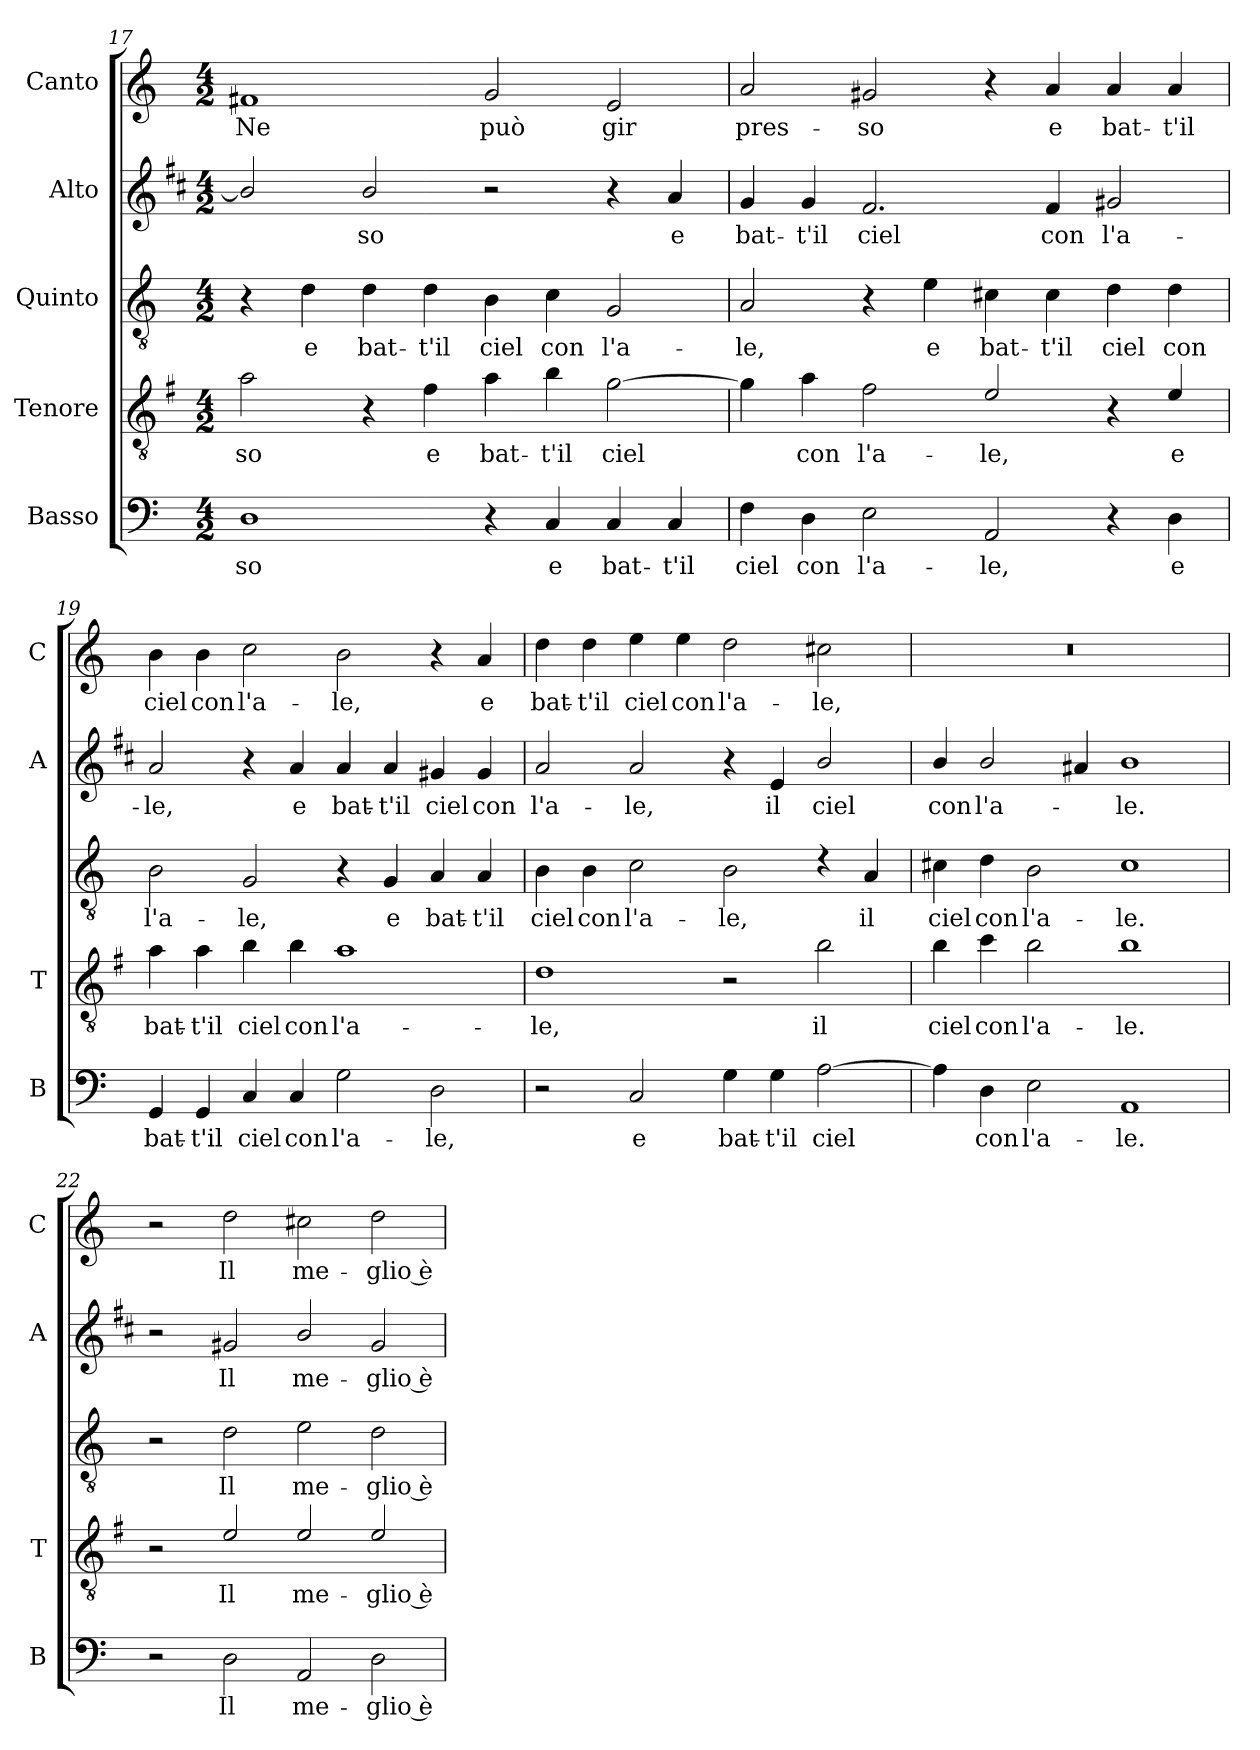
**kern	**text	**kern	**text	**kern	**text	**kern	**text	**kern	**text
*part5	*part5	*part4	*part4	*part3	*part3	*part2	*part2	*part1	*part1
*staff5	*staff5	*staff4	*staff4	*staff3	*staff3	*staff2	*staff2	*staff1	*staff1
*I"Basso	*	*I"Tenore	*	*I"Quinto	*	*I"Alto	*	*I"Canto	*
*I'B	*	*I'T	*	*	*	*I'A	*	*I'C	*
*clefF4	*	*clefGv2	*	*clefGv2	*	*clefG2	*	*clefG2	*
*	*	*ITrd4c7	*	*	*	*ITrd1c2	*	*	*
*k[]	*	*k[]	*	*k[]	*	*k[]	*	*k[]	*
*C:	*	*C:	*	*C:	*	*C:	*	*C:	*
*M4/2	*	*M4/2	*	*M4/2	*	*M4/2	*	*M4/2	*
=17	=17	=17	=17	=17	=17	=17	=17	=17	=17
!	!LO:LY:b	!	!LO:LY:b	!	!	!	!	!	!LO:LY:b
1D	-so	2d\	-so	4r	.	2a/]	.	1f#X	Ne
!	!	!	!	!	!LO:LY:b	!	!	!	!
.	.	.	.	4d\	e	.	.	.	.
!	!	!	!	!	!LO:LY:b	!	!LO:LY:b	!	!
.	.	4r	.	4d\	bat-	2a/	-so	.	.
!	!	!	!LO:LY:b	!	!LO:LY:b	!	!	!	!
.	.	4B\	e	4d\	-t'il	.	.	.	.
!	!	!	!LO:LY:b	!	!LO:LY:b	!	!	!	!LO:LY:b
4r	.	4d\	bat-	4B\	ciel	2r	.	2g/	può
!	!LO:LY:b	!	!LO:LY:b	!	!LO:LY:b	!	!	!	!
4C/	e	4e\	-t'il	4c\	con	.	.	.	.
!	!LO:LY:b	!	!LO:LY:b	!	!LO:LY:b	!	!	!	!LO:LY:b
4C/	bat-	[2c\	ciel	2G/	l'a-	4r	.	2e/	gir
!	!LO:LY:b	!	!	!	!	!	!LO:LY:b	!	!
4C/	-t'il	.	.	.	.	4g/	e	.	.
=18	=18	=18	=18	=18	=18	=18	=18	=18	=18
!	!LO:LY:b	!	!	!	!LO:LY:b	!	!LO:LY:b	!	!LO:LY:b
4F\	ciel	4c\]	.	2A/	-le,	4f/	bat-	2a/	pres-
!	!LO:LY:b	!	!LO:LY:b	!	!	!	!LO:LY:b	!	!
4D\	con	4d\	con	.	.	4f/	-t'il	.	.
!	!LO:LY:b	!	!LO:LY:b	!	!	!	!LO:LY:b	!	!LO:LY:b
2E\	l'a-	2B\	l'a-	4r	.	2.e/	ciel	2g#X/	-so
!	!	!	!	!	!LO:LY:b	!	!	!	!
.	.	.	.	4e\	e	.	.	.	.
!	!LO:LY:b	!	!LO:LY:b	!	!LO:LY:b	!	!	!	!
2AA/	-le,	2A/	-le,	4c#X\	bat-	.	.	4r	.
!	!	!	!	!	!LO:LY:b	!	!LO:LY:b	!	!LO:LY:b
.	.	.	.	4c#\	-t'il	4e/	con	4a/	e
!	!	!	!	!	!LO:LY:b	!	!LO:LY:b	!	!LO:LY:b
4r	.	4r	.	4d\	ciel	2f#X/	l'a-	4a/	bat-
!	!LO:LY:b	!	!LO:LY:b	!	!LO:LY:b	!	!	!	!LO:LY:b
4D\	e	4A/	e	4d\	con	.	.	4a/	-t'il
=19	=19	=19	=19	=19	=19	=19	=19	=19	=19
!	!LO:LY:b	!	!LO:LY:b	!	!LO:LY:b	!	!LO:LY:b	!	!LO:LY:b
4GG/	bat-	4d\	bat-	2B\	l'a-	2g/	-le,	4b\	ciel
!	!LO:LY:b	!	!LO:LY:b	!	!	!	!	!	!LO:LY:b
4GG/	-t'il	4d\	-t'il	.	.	.	.	4b\	con
!	!LO:LY:b	!	!LO:LY:b	!	!LO:LY:b	!	!	!	!LO:LY:b
4C/	ciel	4e\	ciel	2G/	-le,	4r	.	2cc\	l'a-
!	!LO:LY:b	!	!LO:LY:b	!	!	!	!LO:LY:b	!	!
4C/	con	4e\	con	.	.	4g/	e	.	.
!	!LO:LY:b	!	!LO:LY:b	!	!	!	!LO:LY:b	!	!LO:LY:b
2G\	l'a-	1d	l'a-	4r	.	4g/	bat-	2b\	-le,
!	!	!	!	!	!LO:LY:b	!	!LO:LY:b	!	!
.	.	.	.	4G/	e	4g/	-t'il	.	.
!	!LO:LY:b	!	!	!	!LO:LY:b	!	!LO:LY:b	!	!
2D\	-le,	.	.	4A/	bat-	4f#X/	ciel	4r	.
!	!	!	!	!	!LO:LY:b	!	!LO:LY:b	!	!LO:LY:b
.	.	.	.	4A/	-t'il	4f#/	con	4a/	e
!!LO:PB:g=z
=20	=20	=20	=20	=20	=20	=20	=20	=20	=20
!	!	!	!LO:LY:b	!	!LO:LY:b	!	!LO:LY:b	!	!LO:LY:b
2r	.	1G	-le,	4B\	ciel	2g/	l'a-	4dd\	bat-
!	!	!	!	!	!LO:LY:b	!	!	!	!LO:LY:b
.	.	.	.	4B\	con	.	.	4dd\	-t'il
!	!LO:LY:b	!	!	!	!LO:LY:b	!	!LO:LY:b	!	!LO:LY:b
2C/	e	.	.	2c\	l'a-	2g/	-le,	4ee\	ciel
!	!	!	!	!	!	!	!	!	!LO:LY:b
.	.	.	.	.	.	.	.	4ee\	con
!	!LO:LY:b	!	!	!	!LO:LY:b	!	!	!	!LO:LY:b
4G\	bat-	2r	.	2B\	-le,	4r	.	2dd\	l'a-
!	!LO:LY:b	!	!	!	!	!	!LO:LY:b	!	!
4G\	-t'il	.	.	.	.	4d/	il	.	.
!	!LO:LY:b	!	!LO:LY:b	!	!	!	!LO:LY:b	!	!LO:LY:b
[2A\	ciel	2e\	il	4rc	.	2a/	ciel	2cc#X\	-le,
!	!	!	!	!	!LO:LY:b	!	!	!	!
.	.	.	.	4A/	il	.	.	.	.
=21	=21	=21	=21	=21	=21	=21	=21	=21	=21
!	!	!	!LO:LY:b	!	!LO:LY:b	!	!LO:LY:b	!	!
4A\]	.	4e\	ciel	4c#X\	ciel	4a/	con	0r	.
!	!LO:LY:b	!	!LO:LY:b	!	!LO:LY:b	!	!LO:LY:b	!	!
4D\	con	4f\	con	4d\	con	2a/	l'a-	.	.
!	!LO:LY:b	!	!LO:LY:b	!	!LO:LY:b	!	!	!	!
2E\	l'a-	2e\	l'a-	2B\	l'a-	.	.	.	.
.	.	.	.	.	.	4g#X/	.	.	.
!	!LO:LY:b	!	!LO:LY:b	!	!LO:LY:b	!	!LO:LY:b	!	!
1AA	-le.	1e	-le.	1c#	-le.	1a	-le.	.	.
=22	=22	=22	=22	=22	=22	=22	=22	=22	=22
2r	.	2r	.	2r	.	2r	.	2r	.
!	!LO:LY:b	!	!LO:LY:b	!	!LO:LY:b	!	!LO:LY:b	!	!LO:LY:b
2D\	Il	2A/	Il	2d\	Il	2f#X/	Il	2dd\	Il
!	!LO:LY:b	!	!LO:LY:b	!	!LO:LY:b	!	!LO:LY:b	!	!LO:LY:b
2AA/	me-	2A/	me-	2e\	me-	2a/	me-	2cc#X\	me-
!	!LO:LY:b	!	!LO:LY:b	!	!LO:LY:b	!	!LO:LY:b	!	!LO:LY:b
2D\	-glio è	2A/	-glio è	2d\	-glio è	2f#/	-glio è	2dd\	-glio è
=	=	=	=	=	=	=	=	=	=
*-	*-	*-	*-	*-	*-	*-	*-	*-	*-
